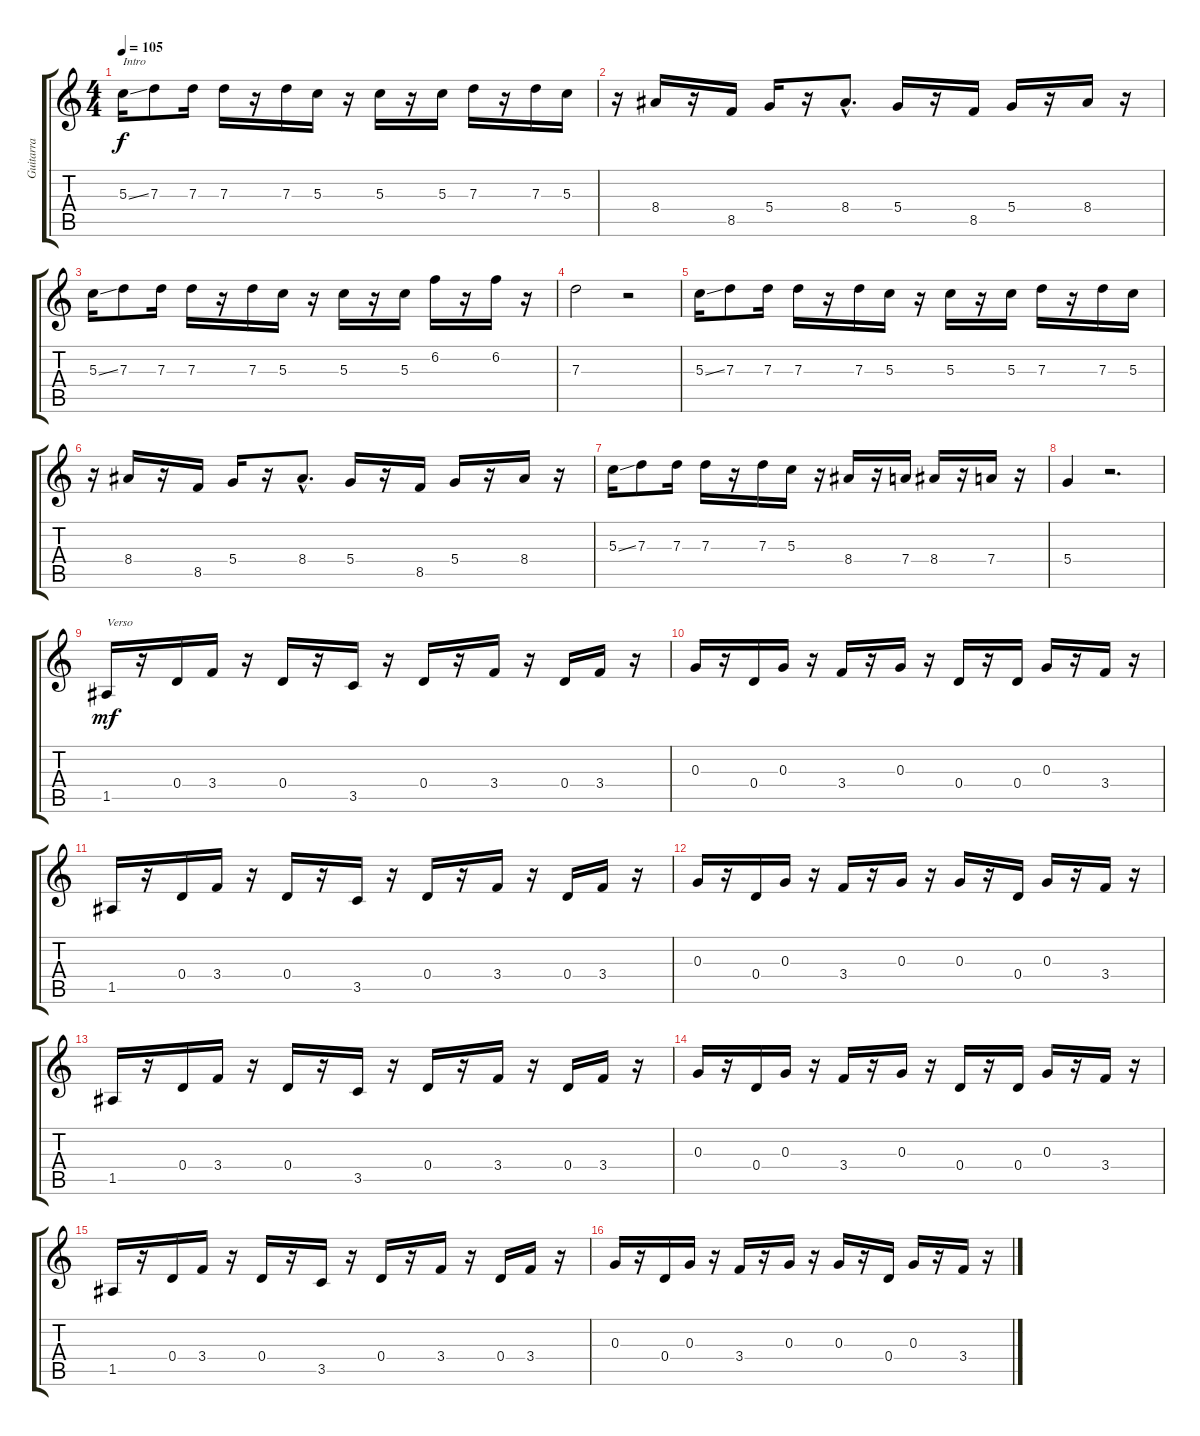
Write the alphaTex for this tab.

\track ("Guitarra" "Guitarra") {instrument distortionguitar}
\staff {score tabs}
\tuning (E4 B3 G3 D3 A2 E2) {hide}
\ts (4 4)
\tempo 105
\clef g2
\ks c
5.3{ss}.16{txt "Intro" dy f instrument distortionguitar} 7.3.8 7.3.16 7.3.16 r.16 7.3.16 5.3.16 r.16 5.3.16 r.16 5.3.16 7.3.16 r.16 7.3.16 5.3.16 |
r.16 8.4.16 r.16 8.5.16 5.4.16 r.16 8.4{hac}.8{d} 5.4.16 r.16 8.5.16 5.4.16 r.16 8.4.16 r.16 |
5.3{ss}.16 7.3.8 7.3.16 7.3.16 r.16 7.3.16 5.3.16 r.16 5.3.16 r.16 5.3.16 6.2.16 r.16 6.2.16 r.16 |
7.3.2 r.2 |
5.3{ss}.16 7.3.8 7.3.16 7.3.16 r.16 7.3.16 5.3.16 r.16 5.3.16 r.16 5.3.16 7.3.16 r.16 7.3.16 5.3.16 |
r.16 8.4.16 r.16 8.5.16 5.4.16 r.16 8.4{hac}.8{d} 5.4.16 r.16 8.5.16 5.4.16 r.16 8.4.16 r.16 |
5.3{ss}.16 7.3.8 7.3.16 7.3.16 r.16 7.3.16 5.3.16 r.16 8.4.16 r.16 7.4.16 8.4.16 r.16 7.4.16 r.16 |
5.4.4 r.2{d} |
1.5.16{txt "Verso" dy mf} r.16 0.4.16 3.4.16 r.16 0.4.16 r.16 3.5.16 r.16 0.4.16 r.16 3.4.16 r.16 0.4.16 3.4.16 r.16 |
0.3.16 r.16 0.4.16 0.3.16 r.16 3.4.16 r.16 0.3.16 r.16 0.4.16 r.16 0.4.16 0.3.16 r.16 3.4.16 r.16 |
1.5.16 r.16 0.4.16 3.4.16 r.16 0.4.16 r.16 3.5.16 r.16 0.4.16 r.16 3.4.16 r.16 0.4.16 3.4.16 r.16 |
0.3.16 r.16 0.4.16 0.3.16 r.16 3.4.16 r.16 0.3.16 r.16 0.3.16 r.16 0.4.16 0.3.16 r.16 3.4.16 r.16 |
1.5.16 r.16 0.4.16 3.4.16 r.16 0.4.16 r.16 3.5.16 r.16 0.4.16 r.16 3.4.16 r.16 0.4.16 3.4.16 r.16 |
0.3.16 r.16 0.4.16 0.3.16 r.16 3.4.16 r.16 0.3.16 r.16 0.4.16 r.16 0.4.16 0.3.16 r.16 3.4.16 r.16 |
1.5.16 r.16 0.4.16 3.4.16 r.16 0.4.16 r.16 3.5.16 r.16 0.4.16 r.16 3.4.16 r.16 0.4.16 3.4.16 r.16 |
0.3.16 r.16 0.4.16 0.3.16 r.16 3.4.16 r.16 0.3.16 r.16 0.3.16 r.16 0.4.16 0.3.16 r.16 3.4.16 r.16
